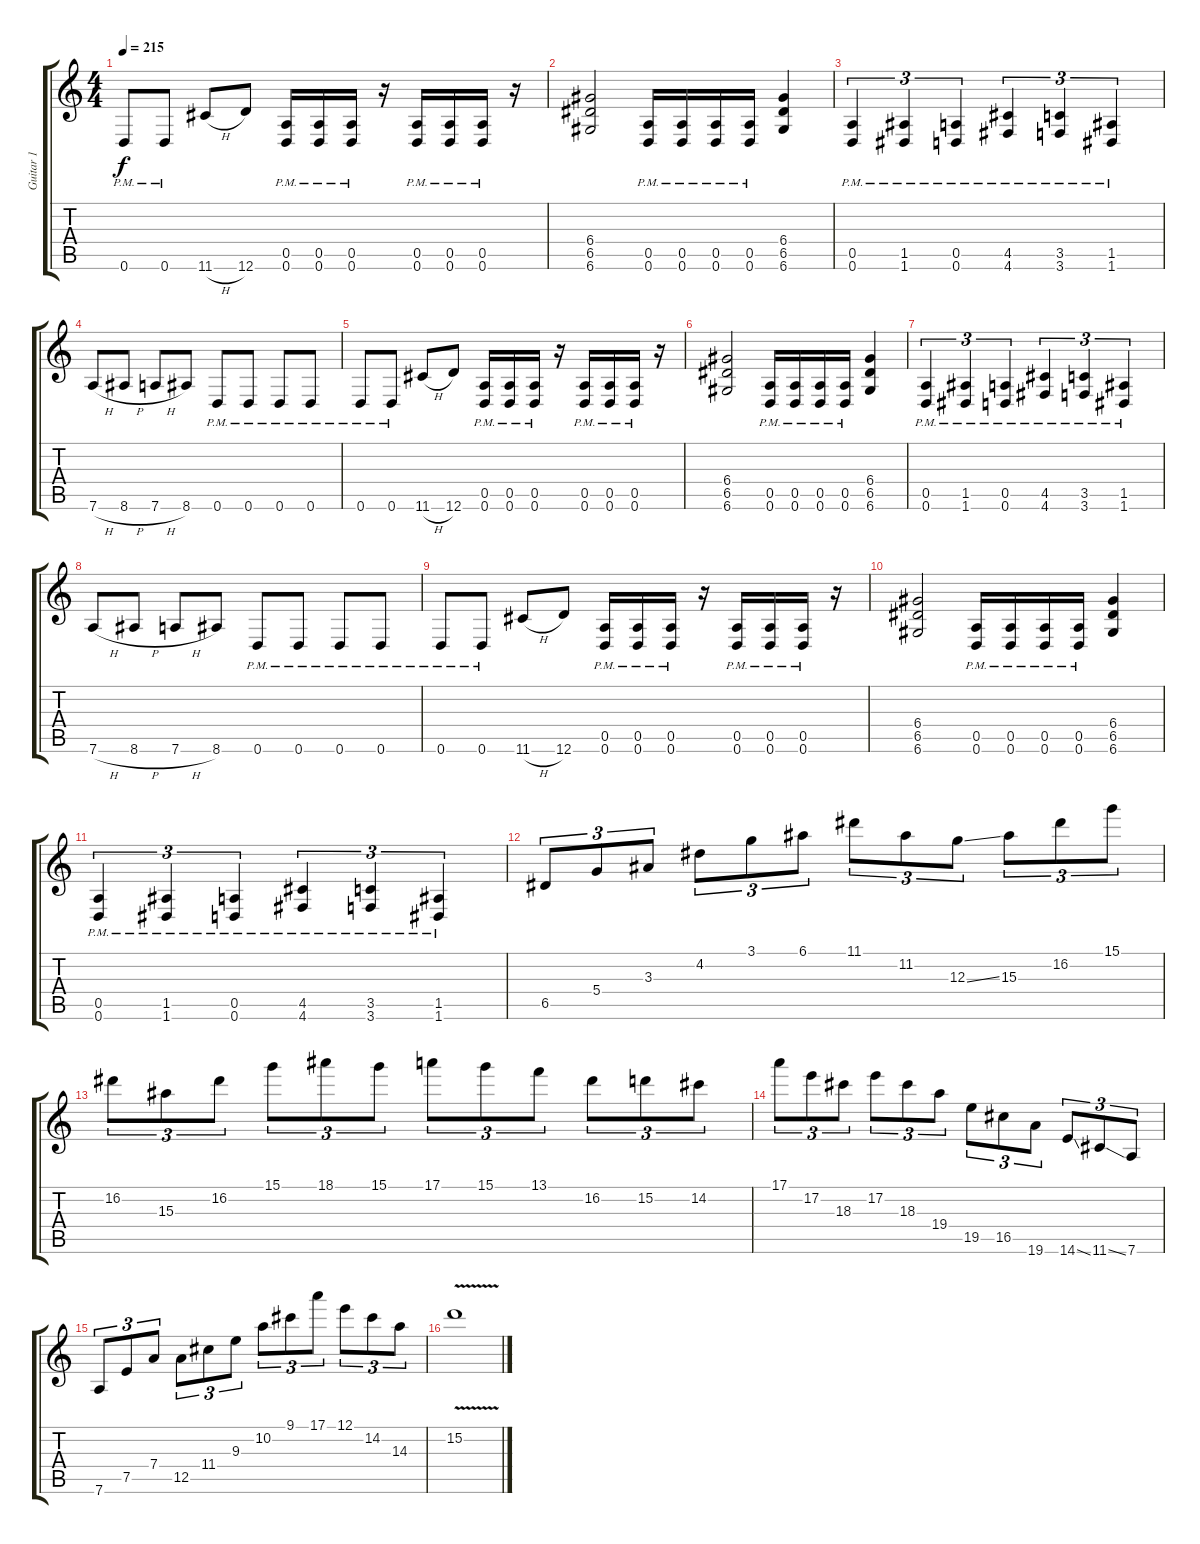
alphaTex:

\track ("Guitar 1" "Guitar 1") {instrument distortionguitar}
\staff {score tabs}
\tuning (E4 B3 G3 D3 A2 D2) {hide}
\ts (4 4)
\tempo 215
\clef g2
\ks c
0.6{pm}.8{dy f} 0.6{pm}.8 11.6{h}.8 12.6.8 (0.5{pm} 0.6{pm}).16 (0.5{pm} 0.6{pm}).16 (0.5{pm} 0.6{pm}).16 r.16 (0.5{pm} 0.6{pm}).16 (0.5{pm} 0.6{pm}).16 (0.5{pm} 0.6{pm}).16 r.16 |
(6.4 6.5 6.6).2 (0.5{pm} 0.6{pm}).16 (0.5{pm} 0.6{pm}).16 (0.5{pm} 0.6{pm}).16 (0.5{pm} 0.6{pm}).16 (6.4 6.5 6.6).4 |
(0.5{pm} 0.6{pm}).4{tu (3 2)} (1.5{pm} 1.6{pm}).4{tu (3 2)} (0.5{pm} 0.6{pm}).4{tu (3 2)} (4.5{pm} 4.6{pm}).4{tu (3 2)} (3.5{pm} 3.6{pm}).4{tu (3 2)} (1.5{pm} 1.6{pm}).4{tu (3 2)} |
7.6{h}.8 8.6{h}.8 7.6{h}.8 8.6.8 0.6{pm}.8 0.6{pm}.8 0.6{pm}.8 0.6{pm}.8 |
0.6{pm}.8 0.6{pm}.8 11.6{h}.8 12.6.8 (0.5{pm} 0.6{pm}).16 (0.5{pm} 0.6{pm}).16 (0.5{pm} 0.6{pm}).16 r.16 (0.5{pm} 0.6{pm}).16 (0.5{pm} 0.6{pm}).16 (0.5{pm} 0.6{pm}).16 r.16 |
(6.4 6.5 6.6).2 (0.5{pm} 0.6{pm}).16 (0.5{pm} 0.6{pm}).16 (0.5{pm} 0.6{pm}).16 (0.5{pm} 0.6{pm}).16 (6.4 6.5 6.6).4 |
(0.5{pm} 0.6{pm}).4{tu (3 2)} (1.5{pm} 1.6{pm}).4{tu (3 2)} (0.5{pm} 0.6{pm}).4{tu (3 2)} (4.5{pm} 4.6{pm}).4{tu (3 2)} (3.5{pm} 3.6{pm}).4{tu (3 2)} (1.5{pm} 1.6{pm}).4{tu (3 2)} |
7.6{h}.8 8.6{h}.8 7.6{h}.8 8.6.8 0.6{pm}.8 0.6{pm}.8 0.6{pm}.8 0.6{pm}.8 |
0.6{pm}.8 0.6{pm}.8 11.6{h}.8 12.6.8 (0.5{pm} 0.6{pm}).16 (0.5{pm} 0.6{pm}).16 (0.5{pm} 0.6{pm}).16 r.16 (0.5{pm} 0.6{pm}).16 (0.5{pm} 0.6{pm}).16 (0.5{pm} 0.6{pm}).16 r.16 |
(6.4 6.5 6.6).2 (0.5{pm} 0.6{pm}).16 (0.5{pm} 0.6{pm}).16 (0.5{pm} 0.6{pm}).16 (0.5{pm} 0.6{pm}).16 (6.4 6.5 6.6).4 |
(0.5{pm} 0.6{pm}).4{tu (3 2)} (1.5{pm} 1.6{pm}).4{tu (3 2)} (0.5{pm} 0.6{pm}).4{tu (3 2)} (4.5{pm} 4.6{pm}).4{tu (3 2)} (3.5{pm} 3.6{pm}).4{tu (3 2)} (1.5{pm} 1.6{pm}).4{tu (3 2)} |
6.5.8{tu (3 2)} 5.4.8{tu (3 2)} 3.3.8{tu (3 2)} 4.2.8{tu (3 2)} 3.1.8{tu (3 2)} 6.1.8{tu (3 2)} 11.1.8{tu (3 2)} 11.2.8{tu (3 2)} 12.3{ss}.8{tu (3 2)} 15.3.8{tu (3 2)} 16.2.8{tu (3 2)} 15.1.8{tu (3 2)} |
16.2.8{tu (3 2)} 15.3.8{tu (3 2)} 16.2.8{tu (3 2)} 15.1.8{tu (3 2)} 18.1.8{tu (3 2)} 15.1.8{tu (3 2)} 17.1.8{tu (3 2)} 15.1.8{tu (3 2)} 13.1.8{tu (3 2)} 16.2.8{tu (3 2)} 15.2.8{tu (3 2)} 14.2.8{tu (3 2)} |
17.1.8{tu (3 2)} 17.2.8{tu (3 2)} 18.3.8{tu (3 2)} 17.2.8{tu (3 2)} 18.3.8{tu (3 2)} 19.4.8{tu (3 2)} 19.5.8{tu (3 2)} 16.5.8{tu (3 2)} 19.6.8{tu (3 2)} 14.6{ss}.8{tu (3 2)} 11.6{ss}.8{tu (3 2)} 7.6.8{tu (3 2)} |
7.6.8{tu (3 2)} 7.5.8{tu (3 2)} 7.4.8{tu (3 2)} 12.5.8{tu (3 2)} 11.4.8{tu (3 2)} 9.3.8{tu (3 2)} 10.2.8{tu (3 2)} 9.1.8{tu (3 2)} 17.1.8{tu (3 2)} 12.1.8{tu (3 2)} 14.2.8{tu (3 2)} 14.3.8{tu (3 2)} |
15.2{v}.1
